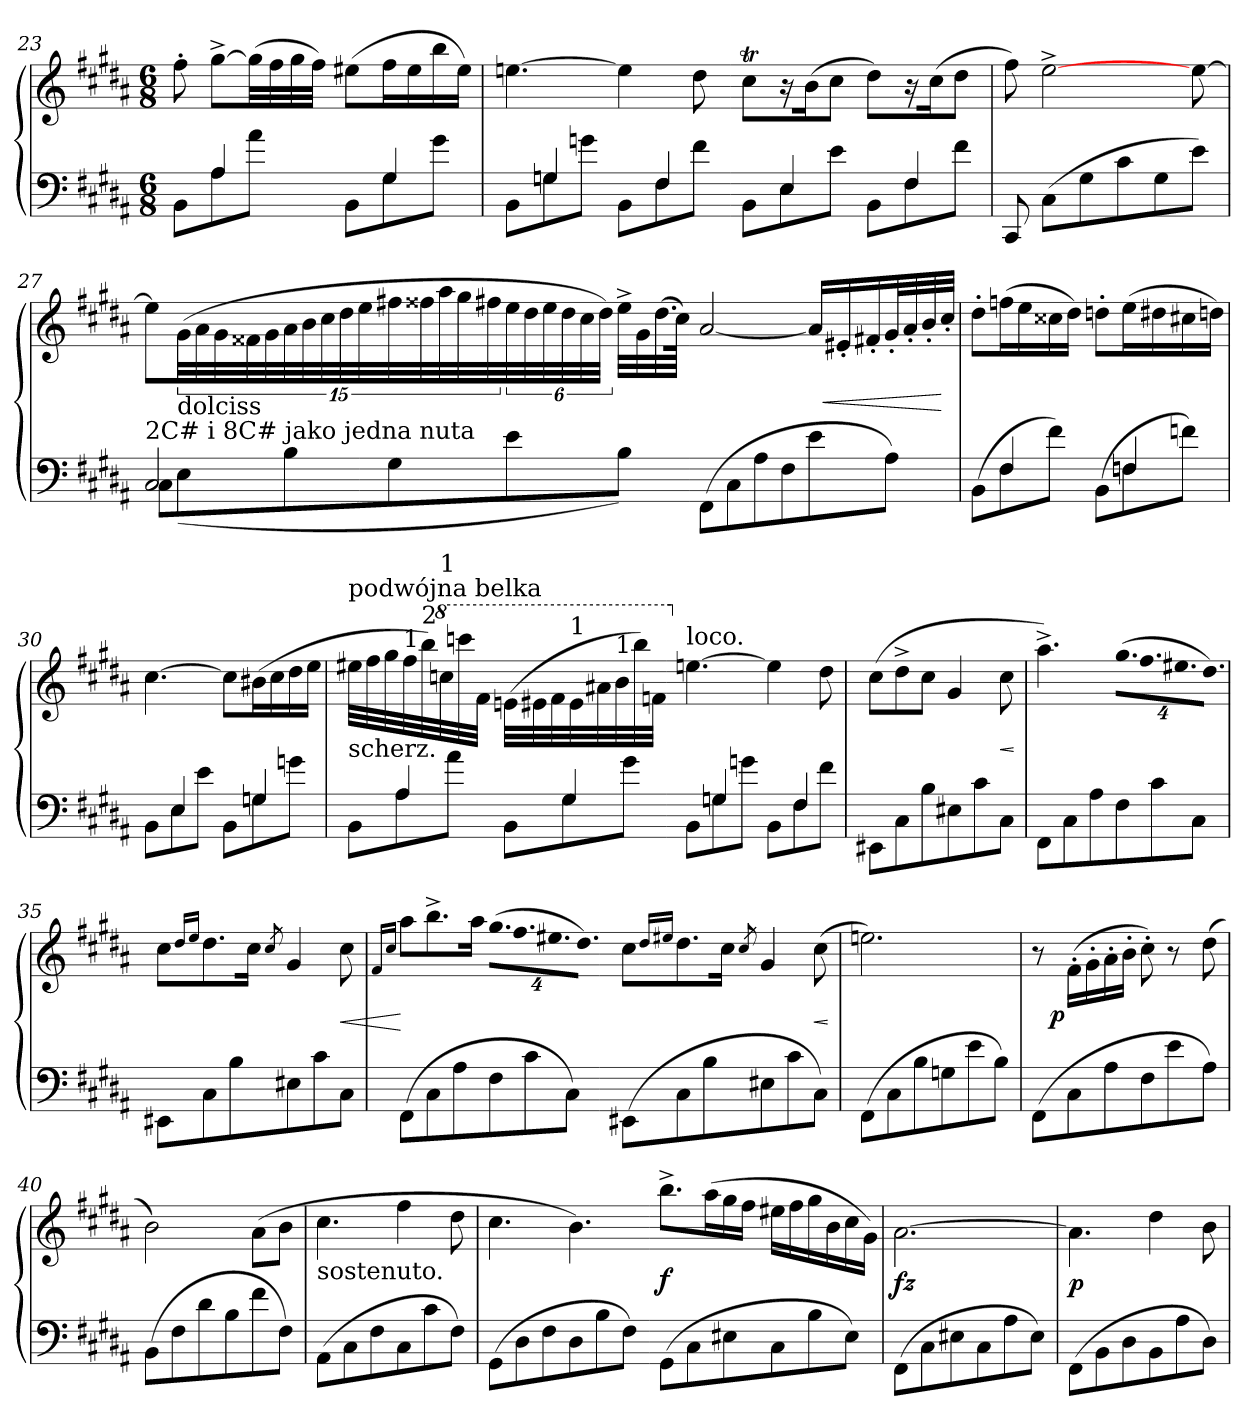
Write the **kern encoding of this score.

**kern	**kern	**dynam
*part1	*part1	*part1
*staff2	*staff1	*staff1/2
*clefF4	*clefG2	*
*k[f#c#g#d#a#]	*k[f#c#g#d#a#]	*
*M6/8	*M6/8	*
=23	=23	=23
*^	*	*
8rgyy	8BBL	8ff#'>	.
4A#	8A#	[8gg#^<L	.
.	8a#J	(>32gg#LL]	.
.	.	32ff#	.
.	.	32gg#	.
.	.	32ff#JJJ)	.
8rgyy	8BBL	(>8ee#XL	.
4G#	8G#	16ff#L	.
.	.	16ee#	.
.	8g#J	16bb	.
.	.	16ee#JJ)	.
=24	=24	=24	=24
8rbyy	8BBL	[4.een	.
4Gn	8Gn	.	.
.	8gnJ	.	.
8rffyy	8BBL	4ee]	.
4F#	8F#	.	.
.	8f#J	8dd#	.
=25-	=25-	=25-	=25-
8reyy	8BBL	8cc#TL	.
4E	8E	16r	.
.	.	(>16bK	.
.	8eJ	8cc#J	.
8reyy	8BBL	8dd#L)	.
4F#	8F#	16r	.
.	.	(>16cc#K	.
.	8f#J	8dd#J	.
*v	*v	*	*
=26	=26	=26
8CC#	8ff#)	.
(>8C#L	[>2ee^>	.
8G#	.	.
8c#	.	.
8G#	.	.
8eJ)	[8ee	.
=27	=27	=27
*^	*	*
!LO:TX:a:t=2C# i 8C# jako jedna nuta	!	!	!
2C#	8C#L	8eeL]	.
!	!	!LO:TX:b:t=dolciss	!
.	(>8E	(>40g#LL	.
.	.	40a#	.
.	.	40g#	.
.	.	40f##X	.
.	.	40g#	.
.	8B	40a#	.
.	.	40b	.
.	.	40cc#	.
.	.	40dd#	.
.	.	40ee	.
.	8G#	40ff#X	.
.	.	40ff##X	.
.	.	40aa#	.
.	.	40gg#	.
.	.	40ff#X	.
4rbyy	8e	48ee	.
.	.	48dd#	.
.	.	48ee	.
.	.	48dd#	.
.	.	48cc#	.
.	.	48dd#JJJ)	.
.	8BJ)	32ee^>LLL	.
.	.	32g#	.
.	.	(>32.dd#	.
.	.	64cc#JJJk)	.
*v	*v	*	*
=28-	=28-	=28-
(>8FF#L	[2a#	.
8C#	.	.
8A#	.	.
8F#	.	.
*	*Xtuplet	*
8e	24a#LL]	.
.	24e#X'<	<
.	24f#X'<	.
8A#J)	32g#'<L	.
.	32a#'<	.
.	32b'<	.
.	32cc#'<JJJ	[
=29	=29	=29
*^	*	*
8rgyy	(>8BBL	8dd#'>L	.
4F#	8F#	(>16ffnL	.
.	.	16ee	.
.	8f#J)	16cc##X	.
.	.	16dd#JJ)	.
8rbyy	(>8BBL	8ddn'>L	.
4Fn	8Fn	(>16eeL	.
.	.	16dd#X	.
.	8fnJ)	16cc#X	.
.	.	16ddnJJ)	.
=30	=30	=30	=30
8rgyy	8BBL	[4.cc#	.
4E	8E	.	.
.	8eJ	.	.
8rgyy	8BBL	8cc#L]	.
4Gn	8Gn	(>16b#XL	.
.	.	16cc#	.
.	8gnJ	16dd#	.
.	.	16eeJJ	.
=31	=31	=31	=31
!	!	!LO:TX:b:t=scherz.	!
!	!	!LO:TX:a:t=podwójna belka	!
8reyy	8BBL	64%3ee#XLLL	.
.	.	64%3ff#	.
.	.	64%3gg#	.
4A#	8A#	.	.
!	!	!LO:TX:a:t=1	!
.	.	64%3ff#	.
!	!	!LO:TX:a:t=2	!
.	.	64%3bb)	.
*	*	*8va	*
!	!	!LO:TX:a:t=1	!
.	.	64%3cccn	.
.	8a#J	.	.
.	.	64%3ccccn	.
.	.	64%3ff#JJJ	.
8rbyy	8BBL	(>64%3een\LLL	.
.	.	64%3ee#X	.
.	.	64%3ff#	.
4G#	8G#	.	.
!	!	!LO:TX:a:t=1	!
.	.	64%3ee#	.
.	.	64%3aa#X	.
!	!	!LO:TX:a:t=1	!
.	.	64%3bb	.
.	8g#J	.	.
.	.	64%3bbb)	.
.	.	64%3ffnJJJ	.
=32-	=32-	=32-	=32-
*	*	*X8va	*
!	!	!LO:TX:a:t=loco.	!
8reyy	8BBL	[4.een	.
4Gn	8Gn	.	.
.	8gnJ	.	.
8rddyy	8BBL	4ee]	.
4F#	8F#	.	.
.	8f#J	8dd#	.
*v	*v	*	*
=33	=33	=33
8EE#XL	(>8cc#L	.
8C#	8dd#^>	.
8B	8cc#J	.
8E#X	4g#	.
8c#	.	.
8C#J	8cc#	<
.	.	[
=34	=34	=34
8FF#L	4.aa#^>)	.
8C#	.	.
8A#	.	.
*	*tuplet	*
!	!LO:N:vis=16.	!
8F#	(>32%3gg#LL	.
!	!LO:N:vis=16.	!
.	32%3ff#	.
8c#	.	.
!	!LO:N:vis=16.	!
.	32%3ee#X	.
8C#J	.	.
!	!LO:N:vis=16.	!
.	32%3dd#JJ)	.
=35	=35	=35
8EE#XL	8cc#L	.
.	16qqdd#LL	.
.	16qqeeJJ	.
8C#	8.dd#	.
8B	.	.
.	16cc#Jk	.
.	8qcc#/	.
8E#X	4g#	.
8c#	.	.
8C#J	8cc#	<
=36	=36	=36
.	16qf#/LL	.
.	16qcc#/JJ	.
(>8FF#L	8aa#L	[
8C#	8.bb^>	.
8A#	.	.
.	16aa#Jk	.
!	!LO:N:vis=16.	!
8F#	(>32%3gg#LL	.
!	!LO:N:vis=16.	!
.	32%3ff#	.
8c#	.	.
!	!LO:N:vis=16.	!
.	32%3ee#X	.
8C#J)	.	.
!	!LO:N:vis=16.	!
.	32%3dd#JJ)	.
=37-	=37-	=37-
(>8EE#XL	8cc#L	.
.	16qdd#/LL	.
.	16qee#X/JJ	.
8C#	8.dd#	.
8B	.	.
.	16cc#Jk	.
.	8qcc#/	.
8E#X	4g#	.
8c#	.	.
8C#J)	(>8cc#	<
.	.	[
=38	=38	=38
(>8FF#L	2.een)	.
8C#	.	.
8B	.	.
8Gn	.	.
8e	.	.
8BJ)	.	.
=39	=39	=39
*	*^	*
(>8FF#L	8r	16ryy	.
.	.	2ryy	p
8C#	(>16f#'>\LL	.	.
.	16g#'>	.	.
8A#	16a#'>	.	.
.	16b'>JJ	.	.
8F#	8cc#'>)	.	.
8e	8r	.	.
.	.	8.ryy	.
8A#J)	(>8dd#	.	.
*	*v	*v	*
=40	=40	=40
(>8BBL	2b)	.
8F#	.	.
8d#	.	.
8B	.	.
8f#	(>8a#\L	.
8F#J)	8bJ	.
=41	=41	=41
!	!LO:TX:b:t=sostenuto.	!
(>8AA#L	4.cc#	.
8C#	.	.
8F#	.	.
8C#	4ff#	.
8c#	.	.
8F#J)	8dd#	.
=42	=42	=42
(>8GG#L	4.cc#	.
8D#	.	.
8F#	.	.
8D#	4.b)	.
8B	.	.
8F#J)	.	.
=43-	=43-	=43-
(>8GG#L	8.bb^>L	f
8C#	.	.
.	(>16aa#L	.
8E#X	16gg#	.
.	16ff#JJ	.
8C#	16ee#XLL	.
.	16ff#	.
8B	16gg#	.
.	16b	.
8E#J)	16cc#	.
.	16g#JJ)	.
=44	=44	=44
(>8FF#\L	[2.a#\	fz
8C#	.	.
8E#X	.	.
8C#	.	.
8A#	.	.
8E#J)	.	.
=45	=45	=45
(>8FF#\L	4.a#\]	p
8BB	.	.
8D#	.	.
8BB	4dd#	.
8A#	.	.
8D#J)	8b	.
=	=	=
*-	*-	*-
